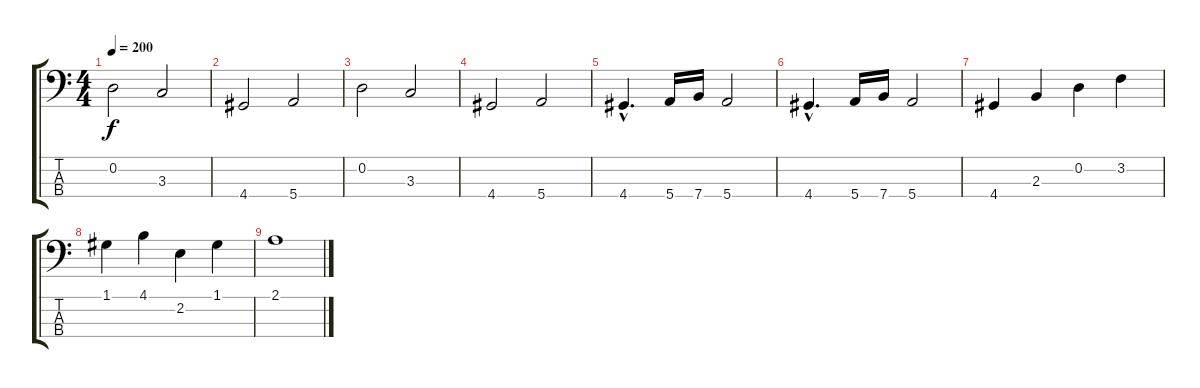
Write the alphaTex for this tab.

\track "" {instrument electricbasspick}
\staff {score tabs}
\tuning (G2 D2 A1 E1) {hide}
\ts (4 4)
\tempo 200
\clef f4
\ks c
0.2.2{dy f instrument electricbasspick} 3.3.2 |
4.4.2 5.4.2 |
0.2.2 3.3.2 |
4.4.2 5.4.2 |
4.4{hac}.4{d} 5.4.16 7.4.16 5.4.2 |
4.4{hac}.4{d} 5.4.16 7.4.16 5.4.2 |
4.4.4 2.3.4 0.2.4 3.2.4 |
1.1.4 4.1.4 2.2.4 1.1.4 |
2.1.1
